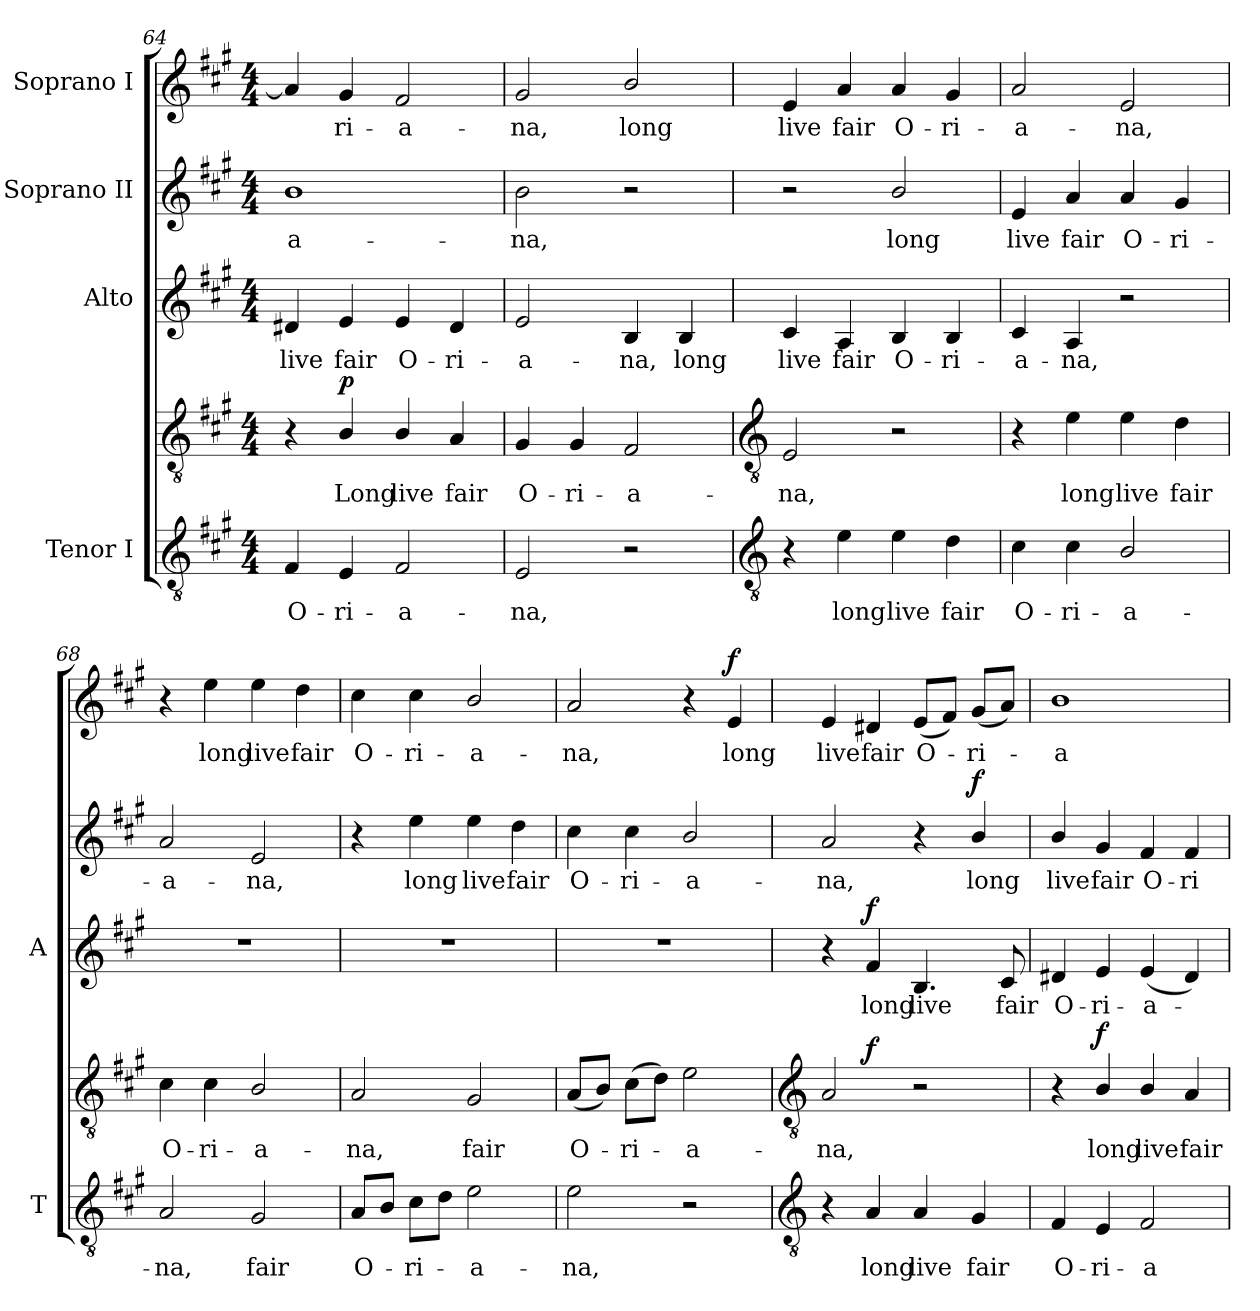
**kern	**text	**kern	**text	**dynam	**kern	**text	**dynam	**kern	**text	**dynam	**kern	**text	**dynam
*part4	*part4	*part4	*part4	*part4	*part3	*part3	*part3	*part2	*part2	*part2	*part1	*part1	*part1
*staff5	*staff5	*staff4	*staff4	*staff4/5	*staff3	*staff3	*staff3	*staff2	*staff2	*staff2	*staff1	*staff1	*staff1
*I"Tenor I	*	*	*	*	*I"Alto	*	*	*I"Soprano II	*	*	*I"Soprano I	*	*
*I'T	*	*	*	*	*I'A	*	*	*	*	*	*	*	*
*clefGv2	*	*clefGv2	*	*	*clefG2	*	*	*clefG2	*	*	*clefG2	*	*
*k[f#c#g#]	*	*k[f#c#g#]	*	*	*k[f#c#g#]	*	*	*k[f#c#g#]	*	*	*k[f#c#g#]	*	*
*A:	*	*A:	*	*	*A:	*	*	*A:	*	*	*A:	*	*
*M4/4	*	*M4/4	*	*	*M4/4	*	*	*M4/4	*	*	*M4/4	*	*
=64	=64	=64	=64	=64	=64	=64	=64	=64	=64	=64	=64	=64	=64
!	!LO:LY:b	!	!	!	!	!LO:LY:b	!	!	!LO:LY:b	!	!	!	!
4F#	O-	4r	.	.	4d#X	live	.	1b	-a-	.	4a]	.	.
!	!LO:LY:b	!	!LO:LY:b	!LO:DY:b	!	!LO:LY:b	!	!	!	!	!	!LO:LY:b	!
4E	-ri-	4B/	Long	p	4e	fair	.	.	.	.	4g#	ri-	.
!	!LO:LY:b	!	!LO:LY:b	!	!	!LO:LY:b	!	!	!	!	!	!LO:LY:b	!
2F#	-a-	4B/	live	.	4e	O-	.	.	.	.	2f#	-a-	.
!	!	!	!LO:LY:b	!	!	!LO:LY:b	!	!	!	!	!	!	!
.	.	4A	fair	.	4d#	-ri-	.	.	.	.	.	.	.
=65	=65	=65	=65	=65	=65	=65	=65	=65	=65	=65	=65	=65	=65
!	!LO:LY:b	!	!LO:LY:b	!	!	!LO:LY:b	!	!	!LO:LY:b	!	!	!LO:LY:b	!
2E	-na,	4G#	-O-	.	2e	-a-	.	2b	-na,	.	2g#	-na,	.
!	!	!	!LO:LY:b	!	!	!	!	!	!	!	!	!	!
.	.	4G#	-ri-	.	.	.	.	.	.	.	.	.	.
!	!	!	!LO:LY:b	!	!	!LO:LY:b	!	!	!	!	!	!LO:LY:b	!
2r	.	2F#	-a-	.	4B	-na,	.	2r	.	.	2b/	long	.
!	!	!	!	!	!	!LO:LY:b	!	!	!	!	!	!	!
.	.	.	.	.	4B	long	.	.	.	.	.	.	.
!!LO:LB:g=z
=66	=66	=66	=66	=66	=66	=66	=66	=66	=66	=66	=66	=66	=66
*clefGv2	*	*clefGv2	*	*	*	*	*	*	*	*	*	*	*
!	!	!	!LO:LY:b	!	!	!LO:LY:b	!	!	!	!	!	!LO:LY:b	!
4r	.	2E	na,	.	4c#	live	.	2r	.	.	4e	live	.
!	!LO:LY:b	!	!	!	!	!LO:LY:b	!	!	!	!	!	!LO:LY:b	!
4e	long	.	.	.	4A	fair	.	.	.	.	4a	fair	.
!	!LO:LY:b	!	!	!	!	!LO:LY:b	!	!	!LO:LY:b	!	!	!LO:LY:b	!
4e	live	2r	.	.	4B	O-	.	2b/	long	.	4a	O-	.
!	!LO:LY:b	!	!	!	!	!LO:LY:b	!	!	!	!	!	!LO:LY:b	!
4d	fair	.	.	.	4B	-ri-	.	.	.	.	4g#	-ri-	.
=67	=67	=67	=67	=67	=67	=67	=67	=67	=67	=67	=67	=67	=67
!	!LO:LY:b	!	!	!	!	!LO:LY:b	!	!	!LO:LY:b	!	!	!LO:LY:b	!
4c#	O-	4r	.	.	4c#	-a-	.	4e	live	.	2a	-a-	.
!	!LO:LY:b	!	!LO:LY:b	!	!	!LO:LY:b	!	!	!LO:LY:b	!	!	!	!
4c#	-ri-	4e	long	.	4A	-na,	.	4a	fair	.	.	.	.
!	!LO:LY:b	!	!LO:LY:b	!	!	!	!	!	!LO:LY:b	!	!	!LO:LY:b	!
2B/	-a-	4e	live	.	2r	.	.	4a	O-	.	2e	-na,	.
!	!	!	!LO:LY:b	!	!	!	!	!	!LO:LY:b	!	!	!	!
.	.	4d	fair	.	.	.	.	4g#	-ri-	.	.	.	.
=68	=68	=68	=68	=68	=68	=68	=68	=68	=68	=68	=68	=68	=68
!	!LO:LY:b	!	!LO:LY:b	!	!	!	!	!	!LO:LY:b	!	!	!	!
2A	-na,	4c#	-O-	.	1r	.	.	2a	-a-	.	4r	.	.
!	!	!	!LO:LY:b	!	!	!	!	!	!	!	!	!LO:LY:b	!
.	.	4c#	-ri-	.	.	.	.	.	.	.	4ee	long	.
!	!LO:LY:b	!	!LO:LY:b	!	!	!	!	!	!LO:LY:b	!	!	!LO:LY:b	!
2G#	fair	2B/	-a-	.	.	.	.	2e	-na,	.	4ee	live	.
!	!	!	!	!	!	!	!	!	!	!	!	!LO:LY:b	!
.	.	.	.	.	.	.	.	.	.	.	4dd	fair	.
=69	=69	=69	=69	=69	=69	=69	=69	=69	=69	=69	=69	=69	=69
!	!LO:LY:b	!	!LO:LY:b	!	!	!	!	!	!	!	!	!LO:LY:b	!
8AL	O-	2A	na,	.	1r	.	.	4r	.	.	4cc#	O-	.
8BJ	.	.	.	.	.	.	.	.	.	.	.	.	.
!	!LO:LY:b	!	!	!	!	!	!	!	!LO:LY:b	!	!	!LO:LY:b	!
8c#L	ri-	.	.	.	.	.	.	4ee	long	.	4cc#	-ri-	.
8dJ	.	.	.	.	.	.	.	.	.	.	.	.	.
!	!LO:LY:b	!	!LO:LY:b	!	!	!	!	!	!LO:LY:b	!	!	!LO:LY:b	!
2e	a-	2G#	fair	.	.	.	.	4ee	live	.	2b/	-a-	.
!	!	!	!	!	!	!	!	!	!LO:LY:b	!	!	!	!
.	.	.	.	.	.	.	.	4dd	fair	.	.	.	.
=70	=70	=70	=70	=70	=70	=70	=70	=70	=70	=70	=70	=70	=70
!	!LO:LY:b	!	!LO:LY:b	!	!	!	!	!	!LO:LY:b	!	!	!LO:LY:b	!
2e	-na,	(<8AL	-O-	.	1r	.	.	4cc#	O-	.	2a	-na,	.
.	.	8BJ)	.	.	.	.	.	.	.	.	.	.	.
!	!	!	!LO:LY:b	!	!	!	!	!	!LO:LY:b	!	!	!	!
.	.	(>8c#L	ri-	.	.	.	.	4cc#	-ri-	.	.	.	.
.	.	8dJ)	.	.	.	.	.	.	.	.	.	.	.
!	!	!	!LO:LY:b	!	!	!	!	!	!LO:LY:b	!	!	!	!
2r	.	2e	a-	.	.	.	.	2b/	-a-	.	4r	.	.
!	!	!	!	!	!	!	!	!	!	!	!	!LO:LY:b	!LO:DY:b
.	.	.	.	.	.	.	.	.	.	.	4e	long	f
!!LO:LB:g=z
=71	=71	=71	=71	=71	=71	=71	=71	=71	=71	=71	=71	=71	=71
*clefGv2	*	*clefGv2	*	*	*	*	*	*	*	*	*	*	*
!	!	!	!LO:LY:b	!	!	!	!	!	!LO:LY:b	!	!	!LO:LY:b	!
4r	.	2A	na,	.	4r	.	.	2a	-na,	.	4e	live	.
!	!LO:LY:b	!	!	!LO:DY:b=2	!	!LO:LY:b	!LO:DY:b	!	!	!	!	!LO:LY:b	!
4A	long	.	.	f	4f#	long	f	.	.	.	4d#X	fair	.
!	!LO:LY:b	!	!	!	!	!LO:LY:b	!	!	!	!	!	!LO:LY:b	!
4A	live	2r	.	.	4.B	live	.	4r	.	.	(<8eL	O-	.
.	.	.	.	.	.	.	.	.	.	.	8f#J)	.	.
!	!LO:LY:b	!	!	!	!	!	!	!	!LO:LY:b	!LO:DY:b	!	!LO:LY:b	!
4G#	fair	.	.	.	.	.	.	4b/	long	f	(<8g#L	ri-	.
!	!	!	!	!	!	!LO:LY:b	!	!	!	!	!	!	!
.	.	.	.	.	8c#	fair	.	.	.	.	8aJ)	.	.
=72	=72	=72	=72	=72	=72	=72	=72	=72	=72	=72	=72	=72	=72
!	!LO:LY:b	!	!	!	!	!LO:LY:b	!	!	!LO:LY:b	!	!	!LO:LY:b	!
4F#	O-	4r	.	.	4d#X	O-	.	4b/	live	.	1b	a-	.
!	!LO:LY:b	!	!LO:LY:b	!LO:DY:b	!	!LO:LY:b	!	!	!LO:LY:b	!	!	!	!
4E	-ri-	4B/	long	f	4e	-ri-	.	4g#	fair	.	.	.	.
!	!LO:LY:b	!	!LO:LY:b	!	!	!LO:LY:b	!	!	!LO:LY:b	!	!	!	!
2F#	-a-	4B/	live	.	(<4e	-a-	.	4f#	O-	.	.	.	.
!	!	!	!LO:LY:b	!	!	!	!	!	!LO:LY:b	!	!	!	!
.	.	4A	fair	.	4d#)	.	.	4f#	-ri-	.	.	.	.
=	=	=	=	=	=	=	=	=	=	=	=	=	=
*-	*-	*-	*-	*-	*-	*-	*-	*-	*-	*-	*-	*-	*-
